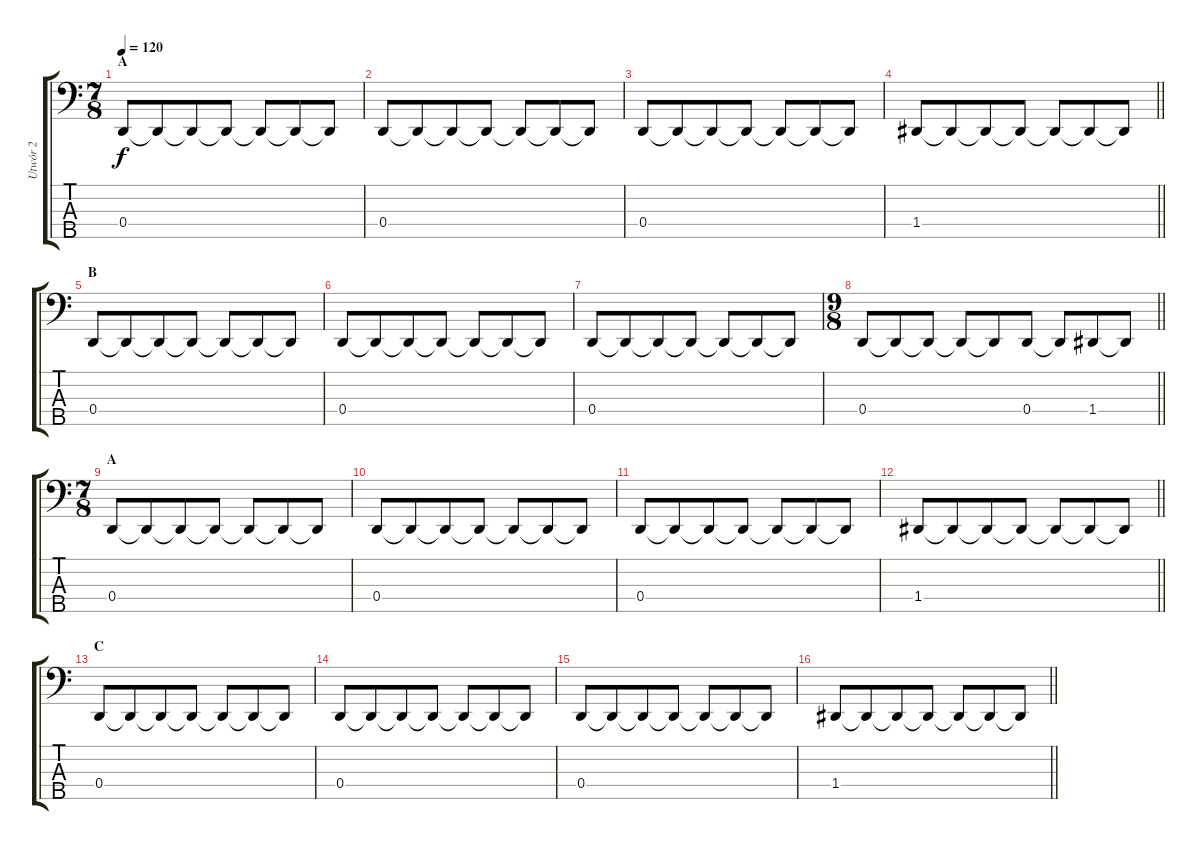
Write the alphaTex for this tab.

\track ("Utwór 2" "Utwór 2") {instrument electricbassfinger}
\staff {score tabs}
\tuning (F2 C2 G1 D1 A0) {hide}
\ts (7 8)
\section ("" "A")
\tempo 120
\clef f4
\ks c
0.4.8{dy f} 0.4{t}.8 0.4{t}.8 0.4{t}.8 0.4{t}.8 0.4{t}.8 0.4{t}.8 |
0.4.8 0.4{t}.8 0.4{t}.8 0.4{t}.8 0.4{t}.8 0.4{t}.8 0.4{t}.8 |
0.4.8 0.4{t}.8 0.4{t}.8 0.4{t}.8 0.4{t}.8 0.4{t}.8 0.4{t}.8 |
\barLineRight lightlight
1.4.8 1.4{t}.8 1.4{t}.8 1.4{t}.8 1.4{t}.8 1.4{t}.8 1.4{t}.8 |
\section ("" "B")
0.4.8 0.4{t}.8 0.4{t}.8 0.4{t}.8 0.4{t}.8 0.4{t}.8 0.4{t}.8 |
0.4.8 0.4{t}.8 0.4{t}.8 0.4{t}.8 0.4{t}.8 0.4{t}.8 0.4{t}.8 |
0.4.8 0.4{t}.8 0.4{t}.8 0.4{t}.8 0.4{t}.8 0.4{t}.8 0.4{t}.8 |
\ts (9 8)
\barLineRight lightlight
0.4.8 0.4{t}.8 0.4{t}.8 0.4{t}.8 0.4{t}.8 0.4.8 0.4{t}.8 1.4.8 1.4{t}.8 |
\ts (7 8)
\section ("" "A")
0.4.8 0.4{t}.8 0.4{t}.8 0.4{t}.8 0.4{t}.8 0.4{t}.8 0.4{t}.8 |
0.4.8 0.4{t}.8 0.4{t}.8 0.4{t}.8 0.4{t}.8 0.4{t}.8 0.4{t}.8 |
0.4.8 0.4{t}.8 0.4{t}.8 0.4{t}.8 0.4{t}.8 0.4{t}.8 0.4{t}.8 |
\barLineRight lightlight
1.4.8 1.4{t}.8 1.4{t}.8 1.4{t}.8 1.4{t}.8 1.4{t}.8 1.4{t}.8 |
\section ("" "C")
0.4.8 0.4{t}.8 0.4{t}.8 0.4{t}.8 0.4{t}.8 0.4{t}.8 0.4{t}.8 |
0.4.8 0.4{t}.8 0.4{t}.8 0.4{t}.8 0.4{t}.8 0.4{t}.8 0.4{t}.8 |
0.4.8 0.4{t}.8 0.4{t}.8 0.4{t}.8 0.4{t}.8 0.4{t}.8 0.4{t}.8 |
\barLineRight lightlight
1.4.8 1.4{t}.8 1.4{t}.8 1.4{t}.8 1.4{t}.8 1.4{t}.8 1.4{t}.8
